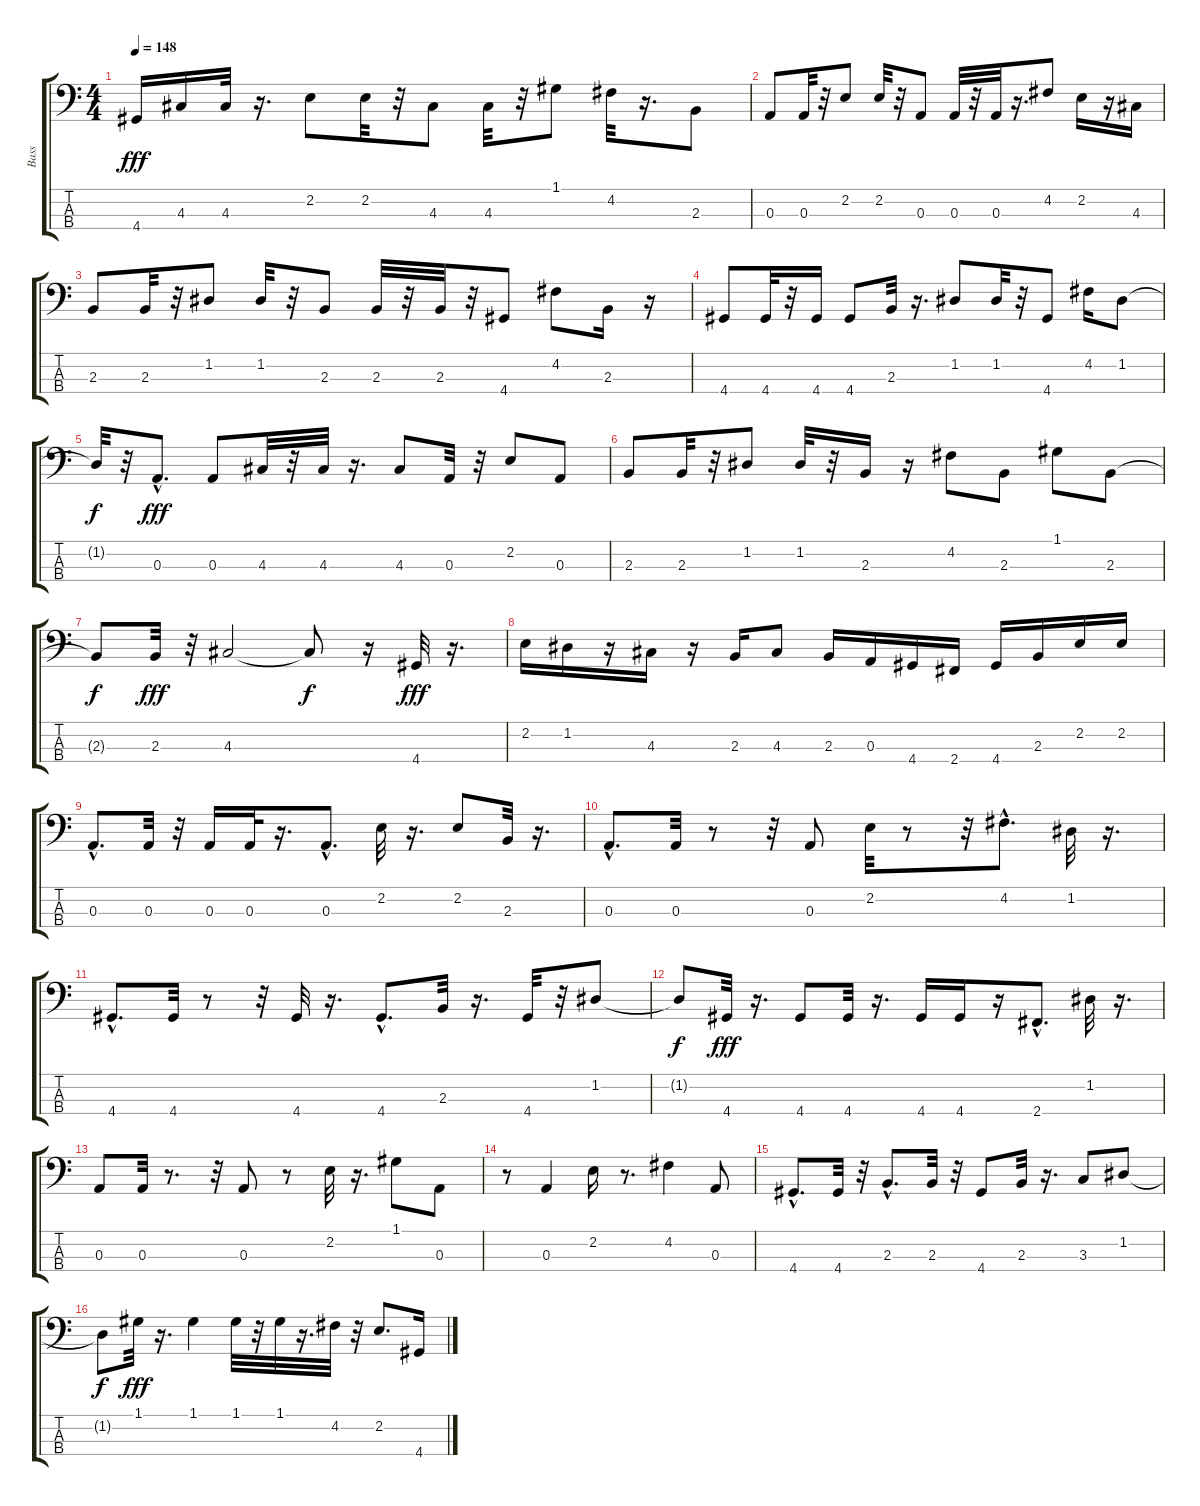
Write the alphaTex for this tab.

\track ("Bass" "Bass") {instrument slapbass1}
\staff {score tabs}
\tuning (G2 D2 A1 E1) {hide}
\ts (4 4)
\tempo 148
\clef f4
\ks c
4.4.16{dy fff} 4.3.16 4.3.32 r.16{d} 2.2.8 2.2.32 r.32 4.3.8 4.3.32 r.32 1.1.8 4.2.32 r.16{d} 2.3.8 |
0.3.8 0.3.32 r.32 2.2.8 2.2.32 r.32 0.3.8 0.3.32 r.32 0.3.32 r.16{d} 4.2.8 2.2.16 r.16 4.3.16 |
2.3.8 2.3.32 r.32 1.2.8 1.2.32 r.32 2.3.8 2.3.32 r.32 2.3.32 r.32 4.4.8 4.2.8 2.3.16 r.16 |
4.4.8 4.4.32 r.32 4.4.16 4.4.8 2.3.32 r.16{d} 1.2.8 1.2.32 r.32 4.4.8 4.2.16 1.2.8 |
1.2{t}.32{dy f} r.32 0.3{hac}.8{d dy fff} 0.3.8 4.3.32 r.32 4.3.32 r.16{d} 4.3.8 0.3.32 r.32 2.2.8 0.3.8 |
2.3.8 2.3.32 r.32 1.2.8 1.2.32 r.32 2.3.16 r.16 4.2.8 2.3.8 1.1.8 2.3.8 |
2.3{t}.8{dy f} 2.3.32{dy fff} r.32 4.3.2 4.3{t}.8{dy f} r.16 4.4.32{dy fff} r.16{d} |
2.2.16 1.2.16 r.16 4.3.16 r.16 2.3.16 4.3.8 2.3.16 0.3.16 4.4.16 2.4.16 4.4.16 2.3.16 2.2.16 2.2.16 |
0.3{hac}.8{d} 0.3.32 r.32 0.3.16 0.3.32 r.16{d} 0.3{hac}.8{d} 2.2.32 r.16{d} 2.2.8 2.3.32 r.16{d} |
0.3{hac}.8{d} 0.3.32 r.8 r.32 0.3.8 2.2.32 r.8 r.32 4.2{hac}.8{d} 1.2.32 r.16{d} |
4.4{hac}.8{d} 4.4.32 r.8 r.32 4.4.32 r.16{d} 4.4{hac}.8{d} 2.3.32 r.16{d} 4.4.32 r.32 1.2.8 |
1.2{t}.8{dy f} 4.4.32{dy fff} r.16{d} 4.4.8 4.4.32 r.16{d} 4.4.16 4.4.16 r.16 2.4{hac}.8{d} 1.2.32 r.16{d} |
0.3.8 0.3.32 r.8{d} r.32 0.3.8 r.8 2.2.32 r.16{d} 1.1.8 0.3.8 |
r.8 0.3.4 2.2.16 r.8{d} 4.2.4 0.3.8 |
4.4{hac}.8{d} 4.4.32 r.32 2.3{hac}.8{d} 2.3.32 r.32 4.4.8 2.3.32 r.16{d} 3.3.8 1.2.8 |
1.2{t}.8{dy f} 1.1.32{dy fff} r.16{d} 1.1.4 1.1.32 r.32 1.1.32 r.16{d} 4.2.32 r.32 2.2.8{d} 4.4.16
